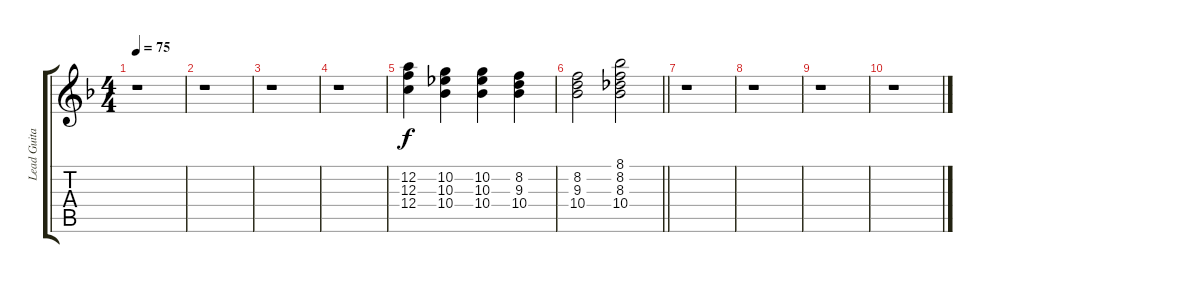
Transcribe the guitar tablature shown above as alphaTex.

\track ("Lead Guitar" "Lead Guita") {instrument electricguitarclean}
\staff {score tabs}
\tuning (D4 A3 F3 C3 G2 D2) {hide}
\ts (4 4)
\tempo 75
\clef g2
\ks f
r.1{dy f} |
r.1 |
r.1 |
r.1 |
(12.2 12.3 12.4).4 (10.2 10.3 10.4).4 (10.2 10.3 10.4).4 (8.2 9.3 10.4).4 |
\barLineRight lightlight
(8.2 9.3 10.4).2 (8.1 8.2 8.3 10.4).2 |
r.1 |
r.1 |
r.1 |
r.1
